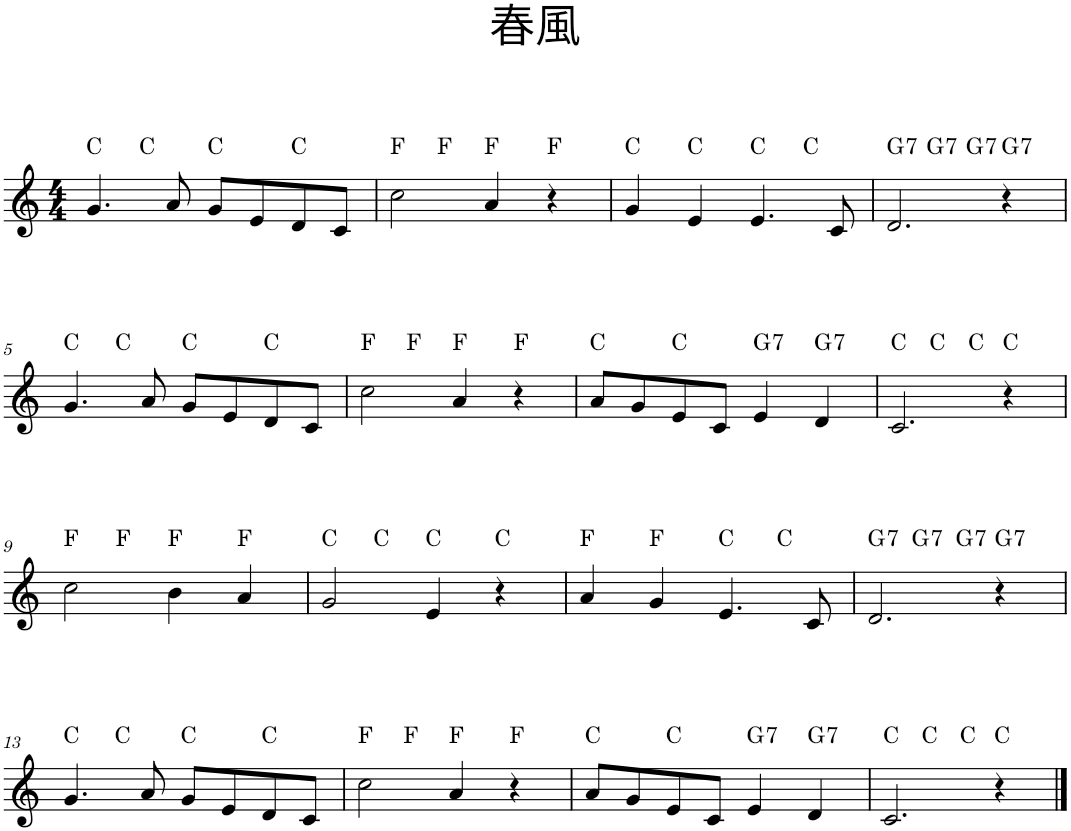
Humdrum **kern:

**kern	**harte
*part1	*part1
*staff1	*
*I"Piano	*
*I'Pno.	*
*clefG2	*
*k[]	*
*M4/4	*
=1	=1
*^	*
4.g/	4ryy	C:maj
.	2.ryy	C:maj
8a/	.	.
8g/L	.	C:maj
8e/	.	.
8d/	.	C:maj
8c/J	.	.
=2	=2	=2
2cc\	4ryy	F:maj
.	2.ryy	F:maj
4a/	.	F:maj
4r	.	F:maj
=3	=3	=3
4g/	2.ryy	C:maj
4e/	.	C:maj
4.e/	.	C:maj
.	4ryy	C:maj
8c/	.	.
=4	=4	=4
!	!	!LO:H:kt=7
*	*^	*
2.d/	4ryy	2ryy	G:7
!	!	!	!LO:H:kt=7
.	2.ryy	.	G:7
!	!	!	!LO:H:kt=7
.	.	2ryy	G:7
!	!	!	!LO:H:kt=7
4r	.	.	G:7
*	*v	*v	*
!!LO:LB:g=z
=5	=5	=5
4.g/	4ryy	C:maj
.	2.ryy	C:maj
8a/	.	.
8g/L	.	C:maj
8e/	.	.
8d/	.	C:maj
8c/J	.	.
=6	=6	=6
2cc\	4ryy	F:maj
.	2.ryy	F:maj
4a/	.	F:maj
4r	.	F:maj
*v	*v	*
=7	=7
8a/L	C:maj
8g/	.
8e/	C:maj
8c/J	.
!	!LO:H:kt=7
4e/	G:7
!	!LO:H:kt=7
4d/	G:7
=8	=8
*^	*
*	*^	*
2.c/	4ryy	2ryy	C:maj
.	2.ryy	.	C:maj
.	.	2ryy	C:maj
4r	.	.	C:maj
*	*v	*v	*
!!LO:LB:g=z
=9	=9	=9
2cc\	4ryy	F:maj
.	2.ryy	F:maj
4b\	.	F:maj
4a/	.	F:maj
=10	=10	=10
2g/	4ryy	C:maj
.	2.ryy	C:maj
4e/	.	C:maj
4r	.	C:maj
=11	=11	=11
4a/	2.ryy	F:maj
4g/	.	F:maj
4.e/	.	C:maj
.	4ryy	C:maj
8c/	.	.
=12	=12	=12
!	!	!LO:H:kt=7
*	*^	*
2.d/	4ryy	2ryy	G:7
!	!	!	!LO:H:kt=7
.	2.ryy	.	G:7
!	!	!	!LO:H:kt=7
.	.	2ryy	G:7
!	!	!	!LO:H:kt=7
4r	.	.	G:7
*	*v	*v	*
!!LO:LB:g=z
=13	=13	=13
4.g/	4ryy	C:maj
.	2.ryy	C:maj
8a/	.	.
8g/L	.	C:maj
8e/	.	.
8d/	.	C:maj
8c/J	.	.
=14	=14	=14
2cc\	4ryy	F:maj
.	2.ryy	F:maj
4a/	.	F:maj
4r	.	F:maj
*v	*v	*
=15	=15
8a/L	C:maj
8g/	.
8e/	C:maj
8c/J	.
!	!LO:H:kt=7
4e/	G:7
!	!LO:H:kt=7
4d/	G:7
=16	=16
*^	*
*	*^	*
2.c/	4ryy	2ryy	C:maj
.	2.ryy	.	C:maj
.	.	2ryy	C:maj
4r	.	.	C:maj
*v	*v	*v	*
==	==
*-	*-
